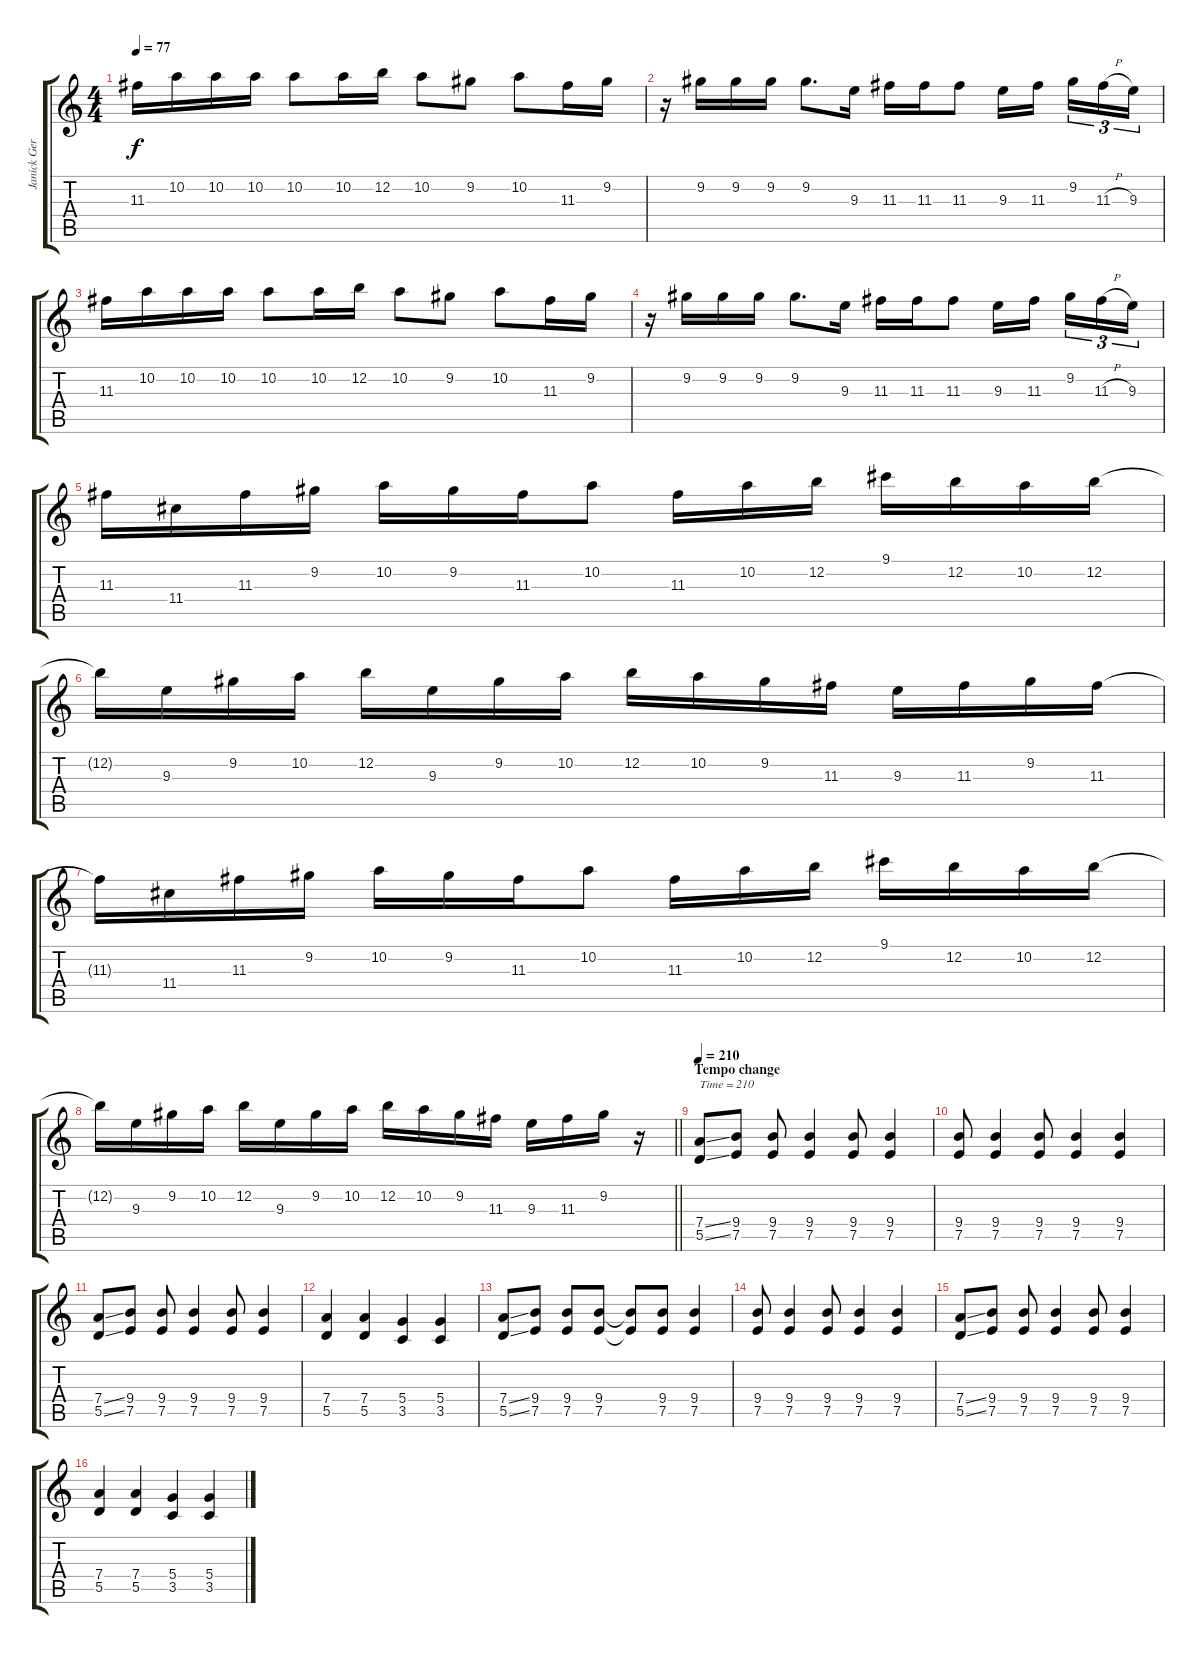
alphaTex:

\track ("Janick Gers" "Janick Ger") {instrument overdrivenguitar}
\staff {score tabs}
\tuning (E4 B3 G3 D3 A2 E2) {hide}
\ts (4 4)
\tempo 77
\clef g2
\ks c
11.3.16{dy f} 10.2.16 10.2.16 10.2.16 10.2.8 10.2.16 12.2.16 10.2.8 9.2.8 10.2.8 11.3.16 9.2.16 |
r.16 9.2.16 9.2.16 9.2.16 9.2.8{d} 9.3.16 11.3.16 11.3.16 11.3.8 9.3.16 11.3.16{beam splitsecondary} 9.2.16{tu (3 2)} 11.3{h}.16{tu (3 2)} 9.3.16{tu (3 2)} |
11.3.16 10.2.16 10.2.16 10.2.16 10.2.8 10.2.16 12.2.16 10.2.8 9.2.8 10.2.8 11.3.16 9.2.16 |
r.16 9.2.16 9.2.16 9.2.16 9.2.8{d} 9.3.16 11.3.16 11.3.16 11.3.8 9.3.16 11.3.16{beam splitsecondary} 9.2.16{tu (3 2)} 11.3{h}.16{tu (3 2)} 9.3.16{tu (3 2)} |
11.3.16 11.4.16 11.3.16 9.2.16 10.2.16 9.2.16 11.3.16 10.2.8 11.3.16 10.2.16 12.2.16 9.1.16 12.2.16 10.2.16 12.2.16 |
12.2{t}.16 9.3.16 9.2.16 10.2.16 12.2.16 9.3.16 9.2.16 10.2.16 12.2.16 10.2.16 9.2.16 11.3.16 9.3.16 11.3.16 9.2.16 11.3.16 |
11.3{t}.16 11.4.16 11.3.16 9.2.16 10.2.16 9.2.16 11.3.16 10.2.8 11.3.16 10.2.16 12.2.16 9.1.16 12.2.16 10.2.16 12.2.16 |
\barLineRight lightlight
12.2{t}.16 9.3.16 9.2.16 10.2.16 12.2.16 9.3.16 9.2.16 10.2.16 12.2.16 10.2.16 9.2.16 11.3.16 9.3.16 11.3.16 9.2.16 r.16 |
\section ("" "Tempo change")
\tempo 210
(7.4{ss} 5.5{ss}).8{txt "Time = 210"} (9.4 7.5).8 (9.4 7.5).8 (9.4 7.5).4 (9.4 7.5).8 (9.4 7.5).4 |
(9.4 7.5).8 (9.4 7.5).4 (9.4 7.5).8 (9.4 7.5).4 (9.4 7.5).4 |
(7.4{ss} 5.5{ss}).8 (9.4 7.5).8 (9.4 7.5).8 (9.4 7.5).4 (9.4 7.5).8 (9.4 7.5).4 |
(7.4 5.5).4 (7.4 5.5).4 (5.4 3.5).4 (5.4 3.5).4 |
(7.4{ss} 5.5{ss}).8 (9.4 7.5).8 (9.4 7.5).8 (9.4 7.5).8 (9.4{t} 7.5{t}).8 (9.4 7.5).8 (9.4 7.5).4 |
(9.4 7.5).8 (9.4 7.5).4 (9.4 7.5).8 (9.4 7.5).4 (9.4 7.5).4 |
(7.4{ss} 5.5{ss}).8 (9.4 7.5).8 (9.4 7.5).8 (9.4 7.5).4 (9.4 7.5).8 (9.4 7.5).4 |
(7.4 5.5).4 (7.4 5.5).4 (5.4 3.5).4 (5.4 3.5).4
